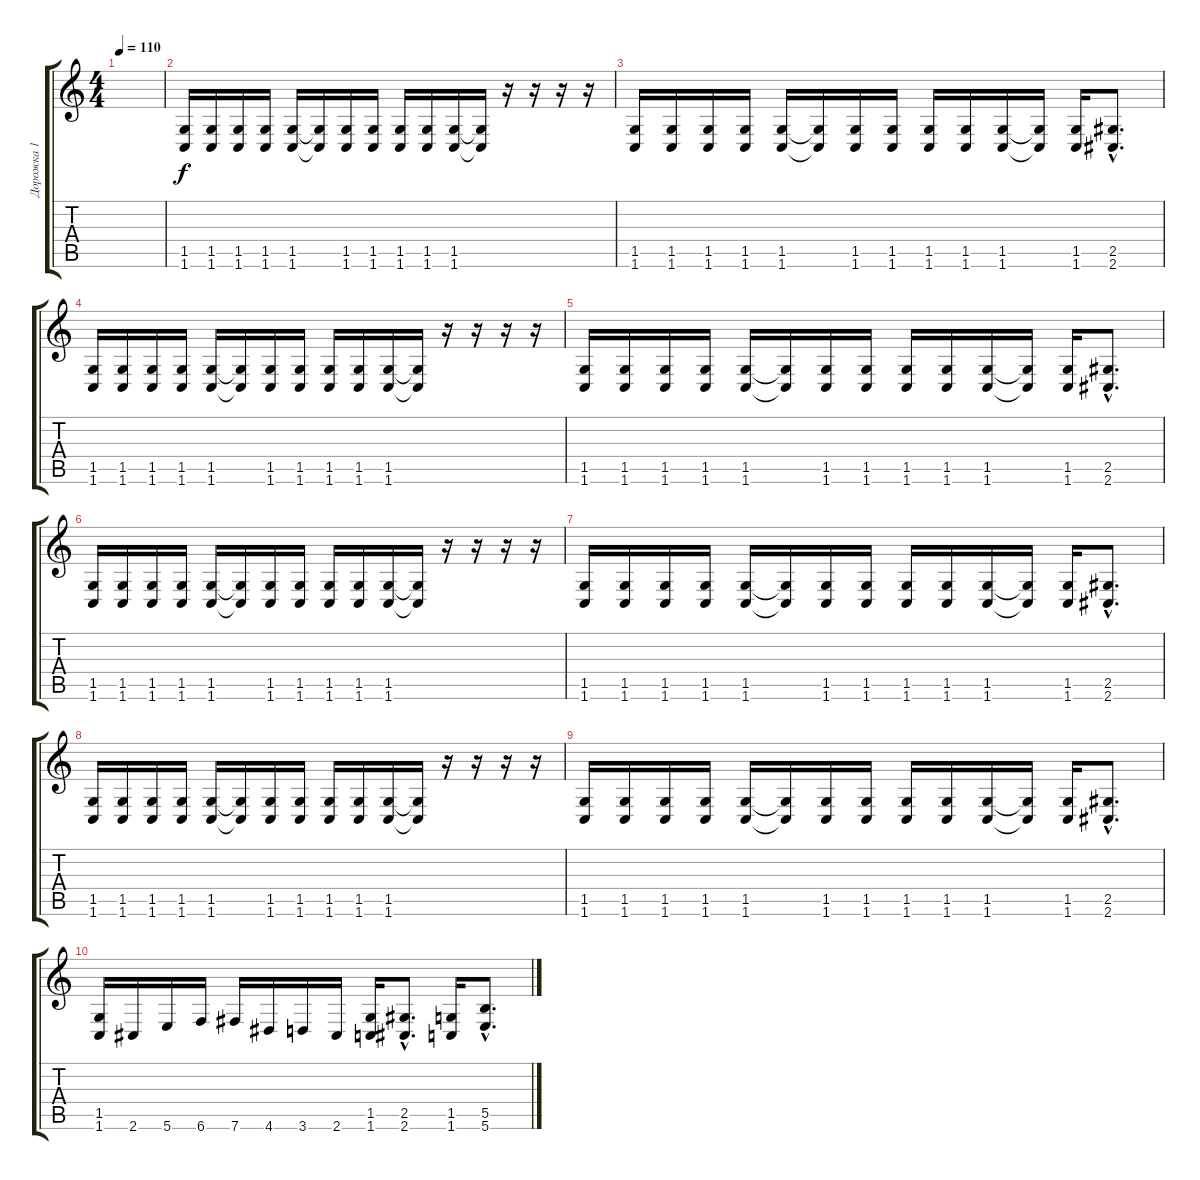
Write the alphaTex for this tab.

\track ("Дорожка 1" "Дорожка 1") {instrument acousticguitarnylon}
\staff {score tabs}
\tuning (D4 A3 E3 B2 Gb2 B1) {hide}
\ts (4 4)
\tempo 110
\clef g2
\ks c
|
(1.5 1.6).16{volume 16 instrument distortionguitar} (1.5 1.6).16 (1.5 1.6).16 (1.5 1.6).16 (1.5 1.6).16 (1.5{t} 1.6{t}).16 (1.5 1.6).16 (1.5 1.6).16 (1.5 1.6).16 (1.5 1.6).16 (1.5 1.6).16 (1.5{t} 1.6{t}).16 r.16 r.16 r.16 r.16 |
(1.5 1.6).16{volume 16 instrument distortionguitar} (1.5 1.6).16 (1.5 1.6).16 (1.5 1.6).16 (1.5 1.6).16 (1.5{t} 1.6{t}).16 (1.5 1.6).16 (1.5 1.6).16 (1.5 1.6).16 (1.5 1.6).16 (1.5 1.6).16 (1.5{t} 1.6{t}).16 (1.5 1.6).16 (2.5{hac} 2.6{hac}).8{d} |
(1.5 1.6).16{volume 16 instrument distortionguitar} (1.5 1.6).16 (1.5 1.6).16 (1.5 1.6).16 (1.5 1.6).16 (1.5{t} 1.6{t}).16 (1.5 1.6).16 (1.5 1.6).16 (1.5 1.6).16 (1.5 1.6).16 (1.5 1.6).16 (1.5{t} 1.6{t}).16 r.16 r.16 r.16 r.16 |
(1.5 1.6).16{volume 16 instrument distortionguitar} (1.5 1.6).16 (1.5 1.6).16 (1.5 1.6).16 (1.5 1.6).16 (1.5{t} 1.6{t}).16 (1.5 1.6).16 (1.5 1.6).16 (1.5 1.6).16 (1.5 1.6).16 (1.5 1.6).16 (1.5{t} 1.6{t}).16 (1.5 1.6).16 (2.5{hac} 2.6{hac}).8{d} |
(1.5 1.6).16{volume 16 instrument distortionguitar} (1.5 1.6).16 (1.5 1.6).16 (1.5 1.6).16 (1.5 1.6).16 (1.5{t} 1.6{t}).16 (1.5 1.6).16 (1.5 1.6).16 (1.5 1.6).16 (1.5 1.6).16 (1.5 1.6).16 (1.5{t} 1.6{t}).16 r.16 r.16 r.16 r.16 |
(1.5 1.6).16{volume 16 instrument distortionguitar} (1.5 1.6).16 (1.5 1.6).16 (1.5 1.6).16 (1.5 1.6).16 (1.5{t} 1.6{t}).16 (1.5 1.6).16 (1.5 1.6).16 (1.5 1.6).16 (1.5 1.6).16 (1.5 1.6).16 (1.5{t} 1.6{t}).16 (1.5 1.6).16 (2.5{hac} 2.6{hac}).8{d} |
(1.5 1.6).16{volume 16 instrument distortionguitar} (1.5 1.6).16 (1.5 1.6).16 (1.5 1.6).16 (1.5 1.6).16 (1.5{t} 1.6{t}).16 (1.5 1.6).16 (1.5 1.6).16 (1.5 1.6).16 (1.5 1.6).16 (1.5 1.6).16 (1.5{t} 1.6{t}).16 r.16 r.16 r.16 r.16 |
(1.5 1.6).16{volume 16 instrument distortionguitar} (1.5 1.6).16 (1.5 1.6).16 (1.5 1.6).16 (1.5 1.6).16 (1.5{t} 1.6{t}).16 (1.5 1.6).16 (1.5 1.6).16 (1.5 1.6).16 (1.5 1.6).16 (1.5 1.6).16 (1.5{t} 1.6{t}).16 (1.5 1.6).16 (2.5{hac} 2.6{hac}).8{d} |
(1.5 1.6).16{volume 16 instrument distortionguitar} 2.6.16 5.6.16 6.6.16 7.6.16 4.6.16 3.6.16 2.6.16 (1.5 1.6).16 (2.5{hac} 2.6{hac}).8{d} (1.5 1.6).16 (5.5{hac} 5.6{hac}).8{d}
